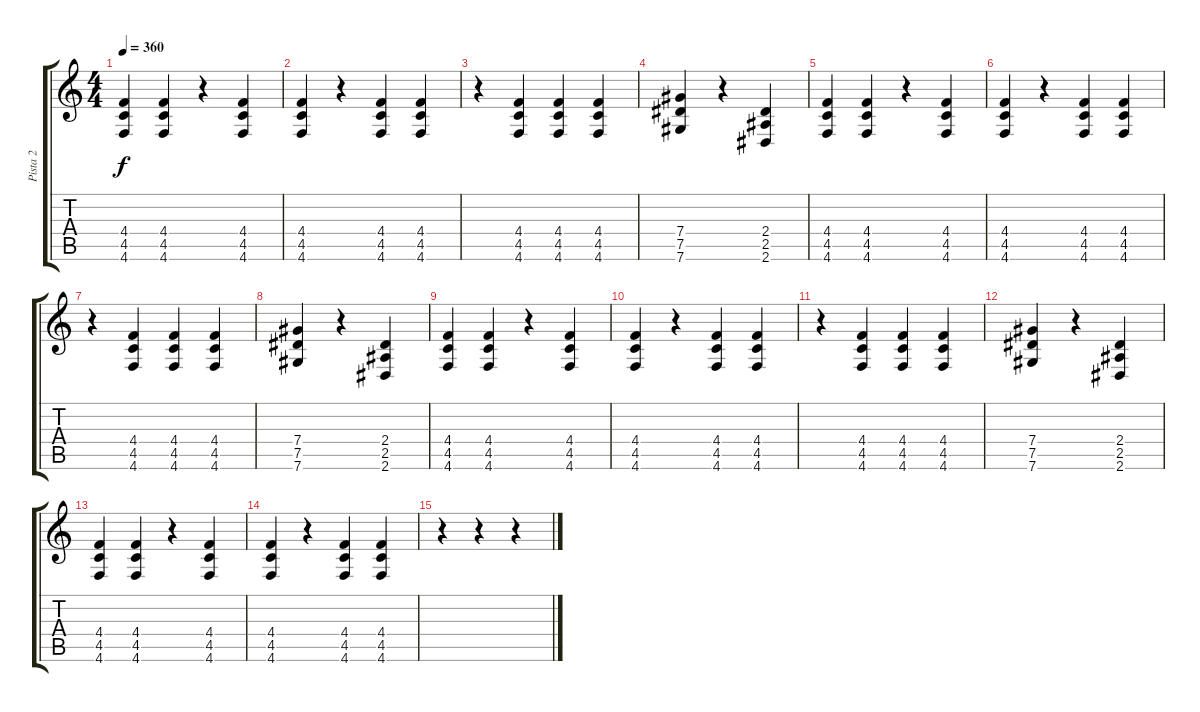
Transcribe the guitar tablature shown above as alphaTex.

\track ("Pista 2" "Pista 2") {instrument overdrivenguitar}
\staff {score tabs}
\tuning (Eb4 Bb3 Gb3 Db3 Ab2 Db2) {hide}
\ts (4 4)
\tempo 360
\clef g2
\ks c
(4.4 4.5 4.6).4{dy f} (4.4 4.5 4.6).4 r.4 (4.4 4.5 4.6).4 |
(4.4 4.5 4.6).4 r.4 (4.4 4.5 4.6).4 (4.4 4.5 4.6).4 |
r.4 (4.4 4.5 4.6).4 (4.4 4.5 4.6).4 (4.4 4.5 4.6).4 |
(7.4 7.5 7.6).4 r.4 (2.4 2.5 2.6).4 |
(4.4 4.5 4.6).4 (4.4 4.5 4.6).4 r.4 (4.4 4.5 4.6).4 |
(4.4 4.5 4.6).4 r.4 (4.4 4.5 4.6).4 (4.4 4.5 4.6).4 |
r.4 (4.4 4.5 4.6).4 (4.4 4.5 4.6).4 (4.4 4.5 4.6).4 |
(7.4 7.5 7.6).4 r.4 (2.4 2.5 2.6).4 |
(4.4 4.5 4.6).4 (4.4 4.5 4.6).4 r.4 (4.4 4.5 4.6).4 |
(4.4 4.5 4.6).4 r.4 (4.4 4.5 4.6).4 (4.4 4.5 4.6).4 |
r.4 (4.4 4.5 4.6).4 (4.4 4.5 4.6).4 (4.4 4.5 4.6).4 |
(7.4 7.5 7.6).4 r.4 (2.4 2.5 2.6).4 |
(4.4 4.5 4.6).4 (4.4 4.5 4.6).4 r.4 (4.4 4.5 4.6).4 |
(4.4 4.5 4.6).4 r.4 (4.4 4.5 4.6).4 (4.4 4.5 4.6).4 |
r.4 r.4 r.4
